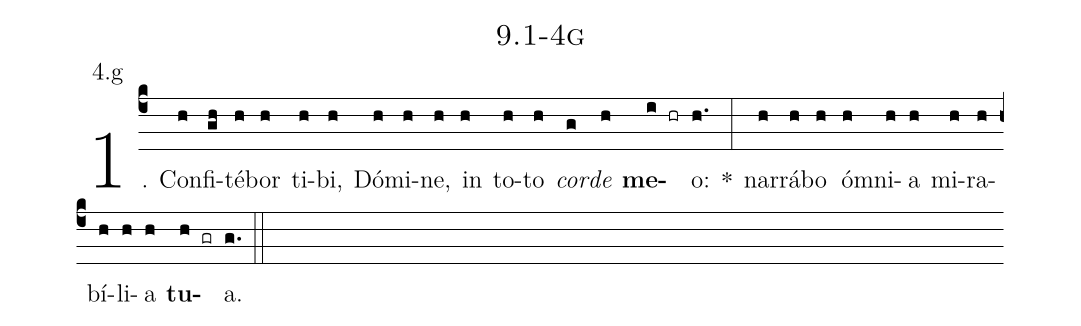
name: 9.1-4g;
annotation: 4.g;
%%
(c4)1. Con(h)fi(gh)té(h)bor(h) ti(h)bi,(h) Dó(h)mi(h)ne,(h) in(h) to(h)to(h) <i>cor</i>(g)<i>de</i>(h) <b>me</b>(i hr)o:(h.) *(:) nar(h)rá(h)bo(h) óm(h)ni(h)a(h) mi(h)ra(h)bí(h)li(h)a(h) <b>tu</b>(h gr)a.(g.) (::)
